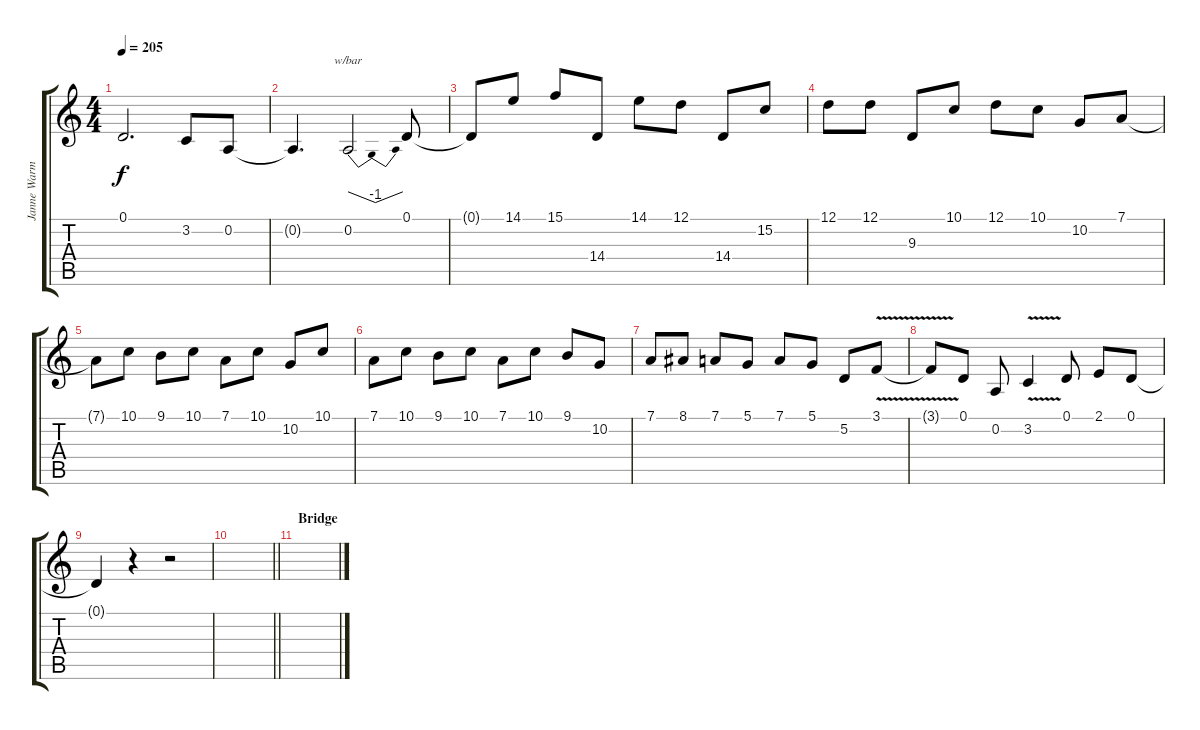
\track ("Janne Warman Lead" "Janne Warm") {instrument lead1square}
\staff {score tabs}
\tuning (D4 A3 F3 C3 G2 D2) {hide}
\ts (4 4)
\tempo 205
\clef g2
\ks c
0.1{t}.2{d dy f} 3.2.8 0.2.8 |
0.2{t}.4{d} 0.2.2{tbe (dip default 0 0 30 -4 60 0)} 0.1.8 |
0.1{t}.8 14.1.8 15.1.8 14.4.8 14.1.8 12.1.8 14.4.8 15.2.8 |
12.1.8 12.1.8 9.3.8 10.1.8 12.1.8 10.1.8 10.2.8 7.1.8 |
7.1{t}.8 10.1.8 9.1.8 10.1.8 7.1.8 10.1.8 10.2.8 10.1.8 |
7.1.8 10.1.8 9.1.8 10.1.8 7.1.8 10.1.8 9.1.8 10.2.8 |
7.1.8 8.1.8 7.1.8 5.1.8 7.1.8 5.1.8 5.2.8 3.1{v}.8 |
3.1{t}.8 0.1.8 0.2.8 3.2{v}.4 0.1.8 2.1.8 0.1.8 |
0.1{t}.4 r.4 r.2 |
\barLineRight lightlight
|
\section ("" "Bridge")
